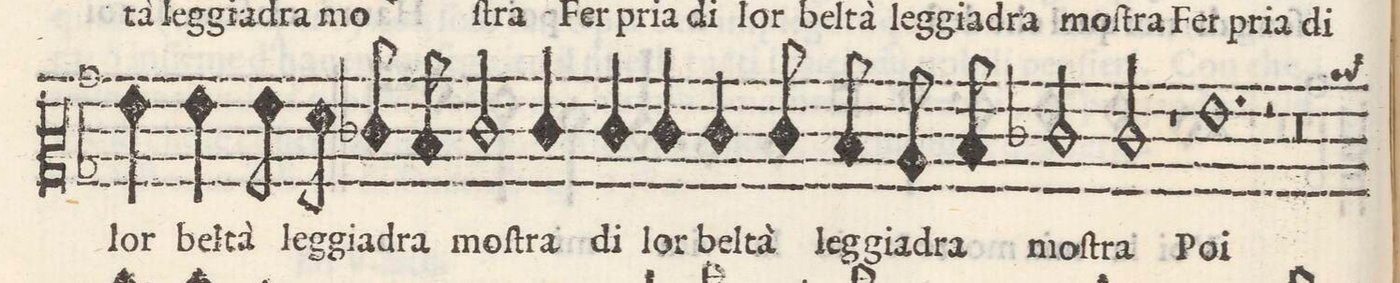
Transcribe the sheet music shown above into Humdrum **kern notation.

**kern	**text
*I"ALTO	*
*clefC2	*
*k[b-]	*
*met(c)	*
*M4/4	*
4g\	lor
4g\	bel-
8g\	-ta
8f\	leg-
8e-X/	-gia-
8d/	-dra
=47-	=47-
2e-/	mo-
4e-/	ſtra
4e-/	di
=48-	=48-
4e-X/	lor
4e-/	bel-
8e-/	-ta
8d/	leg-
8c/	-gia-
8d/	-dra
=49-	=49-
2e-X/	mo-
2e-/	-ſtra
=50-	=50-
1r	.
=51-	=51-
1.g	Poi
=52-	=52-
2r	.
=53-	=53-
2r	.
2r	.
=54-	=54-
1r	.
=55-	=55-
*-	*-
